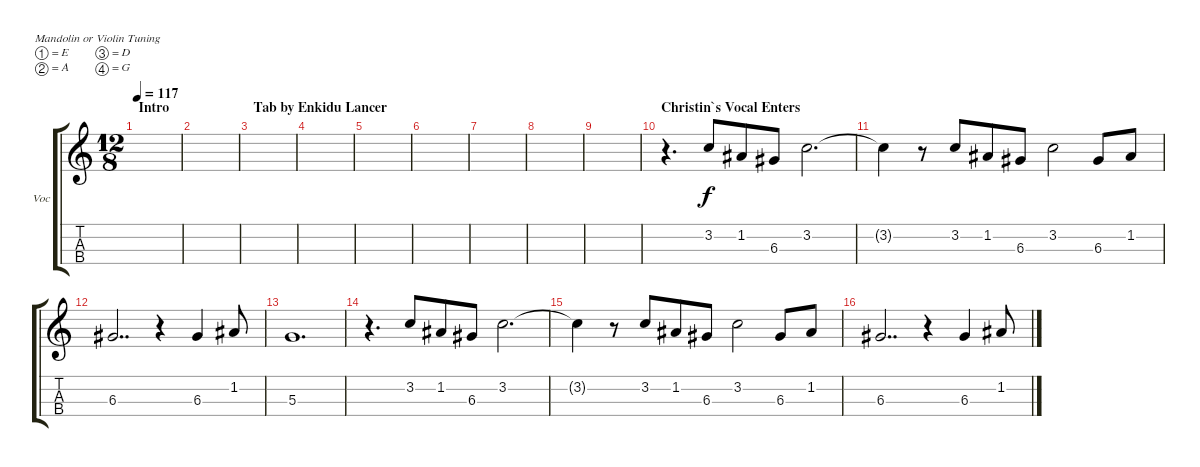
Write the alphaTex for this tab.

\defaultSystemsLayout 4
\bracketExtendMode groupsimilarinstruments
\firstSystemTrackNameOrientation horizontal
\otherSystemsTrackNameOrientation horizontal
\track ("Christin`s Vocal" "Voc") {instrument violin}
\staff {score tabs}
\tuning (E5 A4 D4 G3)
\ts (12 8)
\section ("" "Intro")
\tempo 117
\clef g2
\scale
0.487395
\ks c
|
\scale
0.256303 |
\section ("" "Tab by Enkidu Lancer")
\scale
0.256303 |
\scale
0.333333 |
\scale
0.333333 |
\scale
0.333333 |
\scale
0.333333 |
\scale
0.333333 |
\scale
0.333333 |
\section ("" "Christin`s Vocal Enters")
\scale
0.333333 r.4{d} 3.2.8 1.2.8 6.3.8 3.2.2{d} |
\scale
0.333333 3.2{t}.4 r.8 3.2.8 1.2.8 6.3.8 3.2.2 6.3.8 1.2.8 |
\scale
0.333333 6.3.2{dd} r.4 6.3.4 1.2.8 |
\scale
0.333333 5.3.1{d} |
\scale
0.333333 r.4{d} 3.2.8 1.2.8 6.3.8 3.2.2{d} |
\scale
0.333333 3.2{t}.4 r.8 3.2.8 1.2.8 6.3.8 3.2.2 6.3.8 1.2.8 |
\scale
0.333333 6.3.2{dd} r.4 6.3.4 1.2.8
